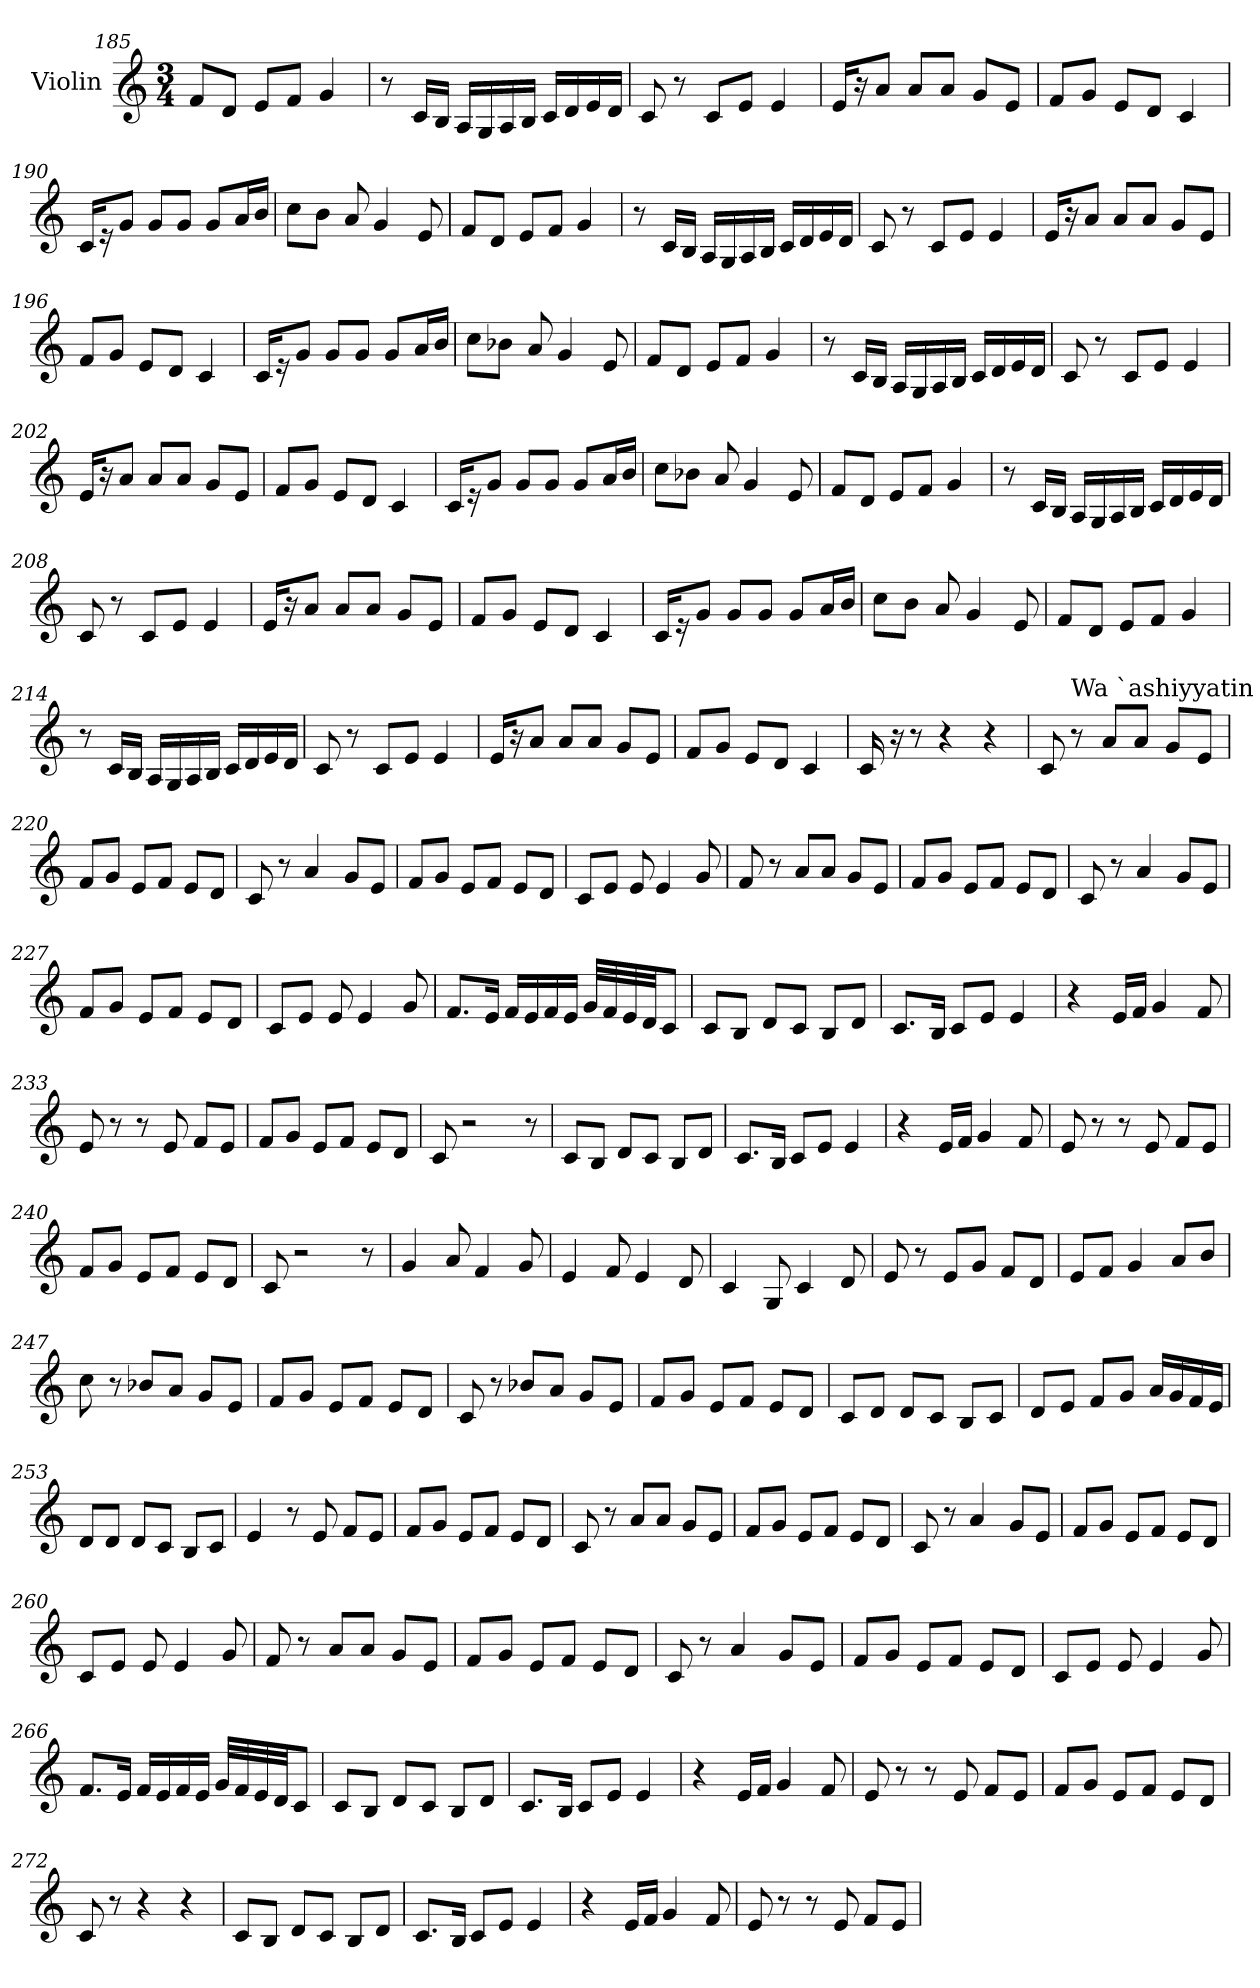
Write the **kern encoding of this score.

**kern
*part1
*staff1
*I"Violin
*clefG2
*k[]
*M3/4
=185
8f/L
8d/J
8e/L
8f/J
4g/
=186
8r
16c/LL
16B/JJ
16A/LL
16G/
16A/
16B/JJ
16c/LL
16d/
16e/
16d/JJ
=187
8c/
8r
8c/L
8e/J
4e/
!!LO:LB:g=z
=188
16e/KL
16r
8a/J
8a/L
8a/J
8g/L
8e/J
=189
8f/L
8g/J
8e/L
8d/J
4c/
=190
16c/KL
16r
8g/J
8g/L
8g/J
8g/L
16a/L
16b/JJ
=191
8cc\L
8b\J
8a/
4g/
8e/
=192
8f/L
8d/J
8e/L
8f/J
4g/
!!LO:LB:g=z
=193
8r
16c/LL
16B/JJ
16A/LL
16G/
16A/
16B/JJ
16c/LL
16d/
16e/
16d/JJ
=194
8c/
8r
8c/L
8e/J
4e/
=195
16e/KL
16r
8a/J
8a/L
8a/J
8g/L
8e/J
=196
8f/L
8g/J
8e/L
8d/J
4c/
=197
16c/KL
16r
8g/J
8g/L
8g/J
8g/L
16a/L
16b/JJ
!!LO:LB:g=z
=198
8cc\L
8b-X\J
8a/
4g/
8e/
=199
8f/L
8d/J
8e/L
8f/J
4g/
=200
8r
16c/LL
16B/JJ
16A/LL
16G/
16A/
16B/JJ
16c/LL
16d/
16e/
16d/JJ
=201
8c/
8r
8c/L
8e/J
4e/
=202
16e/KL
16r
8a/J
8a/L
8a/J
8g/L
8e/J
!!LO:LB:g=z
=203
8f/L
8g/J
8e/L
8d/J
4c/
=204
16c/KL
16r
8g/J
8g/L
8g/J
8g/L
16a/L
16b/JJ
=205
8cc\L
8b-X\J
8a/
4g/
8e/
=206
8f/L
8d/J
8e/L
8f/J
4g/
=207
8r
16c/LL
16B/JJ
16A/LL
16G/
16A/
16B/JJ
16c/LL
16d/
16e/
16d/JJ
!!LO:LB:g=z
=208
8c/
8r
8c/L
8e/J
4e/
=209
16e/KL
16r
8a/J
8a/L
8a/J
8g/L
8e/J
=210
8f/L
8g/J
8e/L
8d/J
4c/
=211
16c/KL
16r
8g/J
8g/L
8g/J
8g/L
16a/L
16b/JJ
=212
8cc\L
8b\J
8a/
4g/
8e/
=213
8f/L
8d/J
8e/L
8f/J
4g/
!!LO:LB:g=z
=214
8r
16c/LL
16B/JJ
16A/LL
16G/
16A/
16B/JJ
16c/LL
16d/
16e/
16d/JJ
=215
8c/
8r
8c/L
8e/J
4e/
=216
16e/KL
16r
8a/J
8a/L
8a/J
8g/L
8e/J
=217
8f/L
8g/J
8e/L
8d/J
4c/
=218
16c/
16r
8r
4r
4r
!!LO:PB:g=z
=219
8c/
!LO:TX:a:t=Wa `ashiyyatin
8r
8a/L
8a/J
8g/L
8e/J
=220
8f/L
8g/J
8e/L
8f/J
8e/L
8d/J
=221
8c/
8r
4a/
8g/L
8e/J
=222
8f/L
8g/J
8e/L
8f/J
8e/L
8d/J
=223
8c/L
8e/J
8e/
4e/
8g/
=224
8f/
8r
8a/L
8a/J
8g/L
8e/J
!!LO:LB:g=z
=225
8f/L
8g/J
8e/L
8f/J
8e/L
8d/J
=226
8c/
8r
4a/
8g/L
8e/J
=227
8f/L
8g/J
8e/L
8f/J
8e/L
8d/J
=228
8c/L
8e/J
8e/
4e/
8g/
=229
8.f/L
16e/Jk
16f/LL
16e/
16f/
16e/JJ
32g/LLL
32f/
32e/
32d/JJ
8c/J
!!LO:LB:g=z
=230
8c/L
8B/J
8d/L
8c/J
8B/L
8d/J
=231
8.c/L
16B/Jk
8c/L
8e/J
4e/
=232
4r
16e/LL
16f/JJ
4g/
8f/
=233
8e/
8r
8r
8e/
8f/L
8e/J
=234
8f/L
8g/J
8e/L
8f/J
8e/L
8d/J
=235
8c/
2r
8r
!!LO:LB:g=z
=236
8c/L
8B/J
8d/L
8c/J
8B/L
8d/J
=237
8.c/L
16B/Jk
8c/L
8e/J
4e/
=238
4r
16e/LL
16f/JJ
4g/
8f/
=239
8e/
8r
8r
8e/
8f/L
8e/J
=240
8f/L
8g/J
8e/L
8f/J
8e/L
8d/J
=241
8c/
2r
8r
!!LO:LB:g=z
=242
4g/
8a/
4f/
8g/
=243
4e/
8f/
4e/
8d/
=244
4c/
8G/
4c/
8d/
=245
8e/
8r
8e/L
8g/J
8f/L
8d/J
=246
8e/L
8f/J
4g/
8a/L
8b/J
=247
8cc\
8r
8b-X/L
8a/J
8g/L
8e/J
!!LO:LB:g=z
=248
8f/L
8g/J
8e/L
8f/J
8e/L
8d/J
=249
8c/
8r
8b-X/L
8a/J
8g/L
8e/J
=250
8f/L
8g/J
8e/L
8f/J
8e/L
8d/J
=251
8c/L
8d/J
8d/L
8c/J
8B/L
8c/J
=252
8d/L
8e/J
8f/L
8g/J
16a/LL
16g/
16f/
16e/JJ
=253
8d/L
8d/J
8d/L
8c/J
8B/L
8c/J
!!LO:LB:g=z
=254
4e/
8r
8e/
8f/L
8e/J
=255
8f/L
8g/J
8e/L
8f/J
8e/L
8d/J
=256
8c/
8r
8a/L
8a/J
8g/L
8e/J
=257
8f/L
8g/J
8e/L
8f/J
8e/L
8d/J
=258
8c/
8r
4a/
8g/L
8e/J
=259
8f/L
8g/J
8e/L
8f/J
8e/L
8d/J
!!LO:LB:g=z
=260
8c/L
8e/J
8e/
4e/
8g/
=261
8f/
8r
8a/L
8a/J
8g/L
8e/J
=262
8f/L
8g/J
8e/L
8f/J
8e/L
8d/J
=263
8c/
8r
4a/
8g/L
8e/J
=264
8f/L
8g/J
8e/L
8f/J
8e/L
8d/J
=265
8c/L
8e/J
8e/
4e/
8g/
!!LO:PB:g=z
=266
8.f/L
16e/Jk
16f/LL
16e/
16f/
16e/JJ
32g/LLL
32f/
32e/
32d/JJ
8c/J
=267
8c/L
8B/J
8d/L
8c/J
8B/L
8d/J
=268
8.c/L
16B/Jk
8c/L
8e/J
4e/
=269
4r
16e/LL
16f/JJ
4g/
8f/
=270
8e/
8r
8r
8e/
8f/L
8e/J
!!LO:LB:g=z
=271
8f/L
8g/J
8e/L
8f/J
8e/L
8d/J
=272
8c/
8r
4r
4r
=273
8c/L
8B/J
8d/L
8c/J
8B/L
8d/J
=274
8.c/L
16B/Jk
8c/L
8e/J
4e/
=275
4r
16e/LL
16f/JJ
4g/
8f/
=276
8e/
8r
8r
8e/
8f/L
8e/J
=
*-
